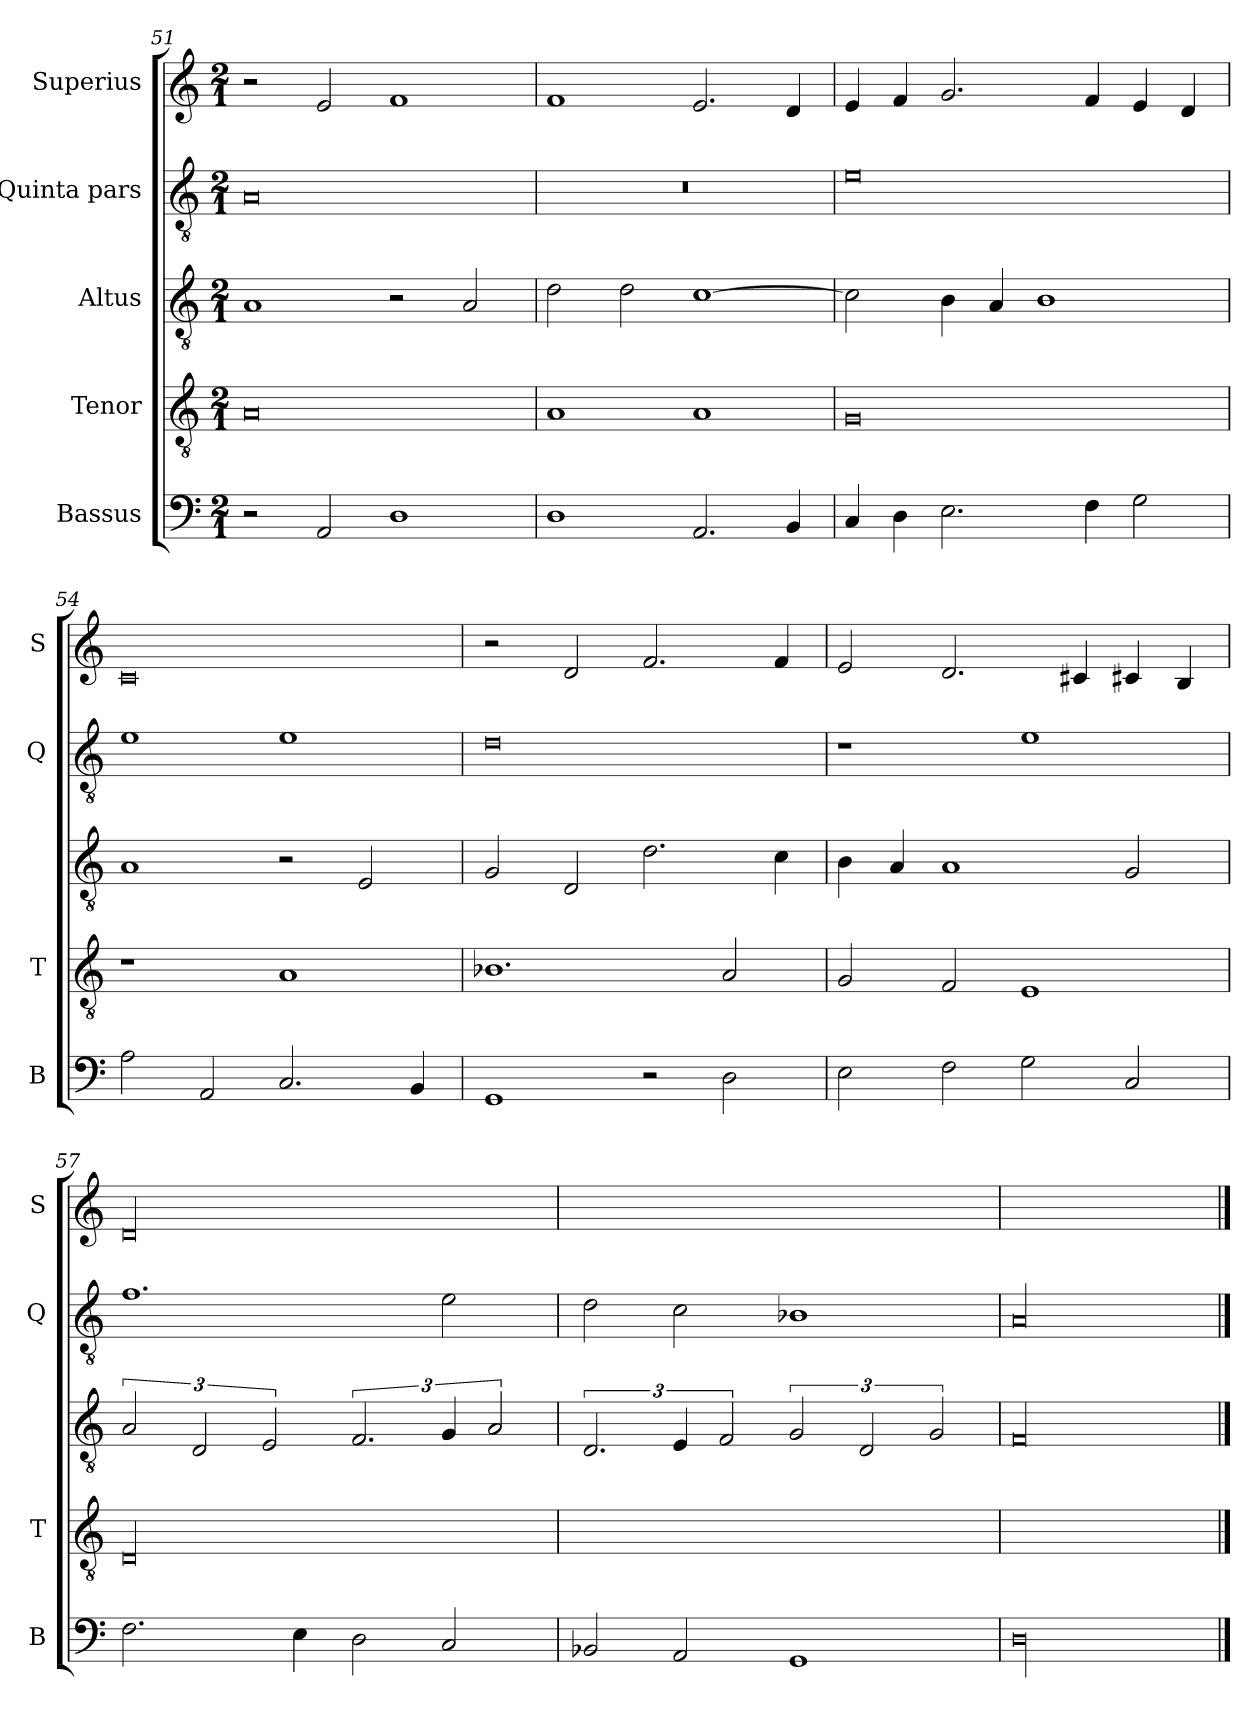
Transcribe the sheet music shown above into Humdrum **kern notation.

**kern	**kern	**kern	**kern	**kern
*part5	*part4	*part3	*part2	*part1
*staff5	*staff4	*staff3	*staff2	*staff1
*I"Bassus	*I"Tenor	*I"Altus	*I"Quinta pars	*I"Superius
*I'B	*I'T	*	*I'Q	*I'S
*clefF4	*clefGv2	*clefGv2	*clefGv2	*clefG2
*k[]	*k[]	*k[]	*k[]	*k[]
*M2/1	*M2/1	*M2/1	*M2/1	*M2/1
=51	=51	=51	=51	=51
2r	0A	1A	0A	2r
2AA/	.	.	.	2e/
1D	.	2r	.	1f
.	.	2A/	.	.
=52	=52	=52	=52	=52
1D	1A	2d\	0r	1f
.	.	2d\	.	.
2.AA/	1A	[1c	.	2.e/
4BB/	.	.	.	4d/
=53	=53	=53	=53	=53
4C/	0G	2c\]	0e	4e/
4D\	.	.	.	4f/
2.E\	.	4B\	.	2.g/
.	.	4A/	.	.
.	.	1B	.	.
4F\	.	.	.	4f/
2G\	.	.	.	4e/
.	.	.	.	4d/
=54	=54	=54	=54	=54
2A\	1r	1A	1e	0c
2AA/	.	.	.	.
2.C/	1A	2r	1e	.
.	.	2E/	.	.
4BB/	.	.	.	.
=55	=55	=55	=55	=55
1GG	1.B-X	2G/	0d	2r
.	.	2D/	.	2d/
2r	.	2.d\	.	2.f/
2D\	2A	.	.	.
.	.	4c\	.	4f/
=56	=56	=56	=56	=56
2E\	2G	4B\	1r	2e/
.	.	4A/	.	.
2F\	2F	1A	.	2.d/
2G\	1E	.	1e	.
.	.	.	.	4c#X/
2C/	.	2G/	.	4c#X/
.	.	.	.	4B/
=57	=57	=57	=57	=57
!	!LO:N:vis=00	!	!	!LO:N:vis=00
2.F\	0D	3A/	1.f	0d
.	.	3D/	.	.
.	.	3E/	.	.
4E\	.	.	.	.
2D\	.	3.F/	.	.
2C/	.	6G/	2e\	.
.	.	3A/	.	.
=58	=58	=58	=58	=58
2BB-X/	0Dyy	3.D/	2d\	0dyy
2AA/	.	6E/	2c\	.
.	.	3F/	.	.
1GG	.	3G/	1B-X	.
.	.	3D/	.	.
.	.	3G/	.	.
=59	=59	=59	=59	=59
!LO:N:vis=00	!	!LO:N:vis=00	!LO:N:vis=00	!
0D	0Dyy	0F	0A	0dyy
==	==	==	==	==
*-	*-	*-	*-	*-
